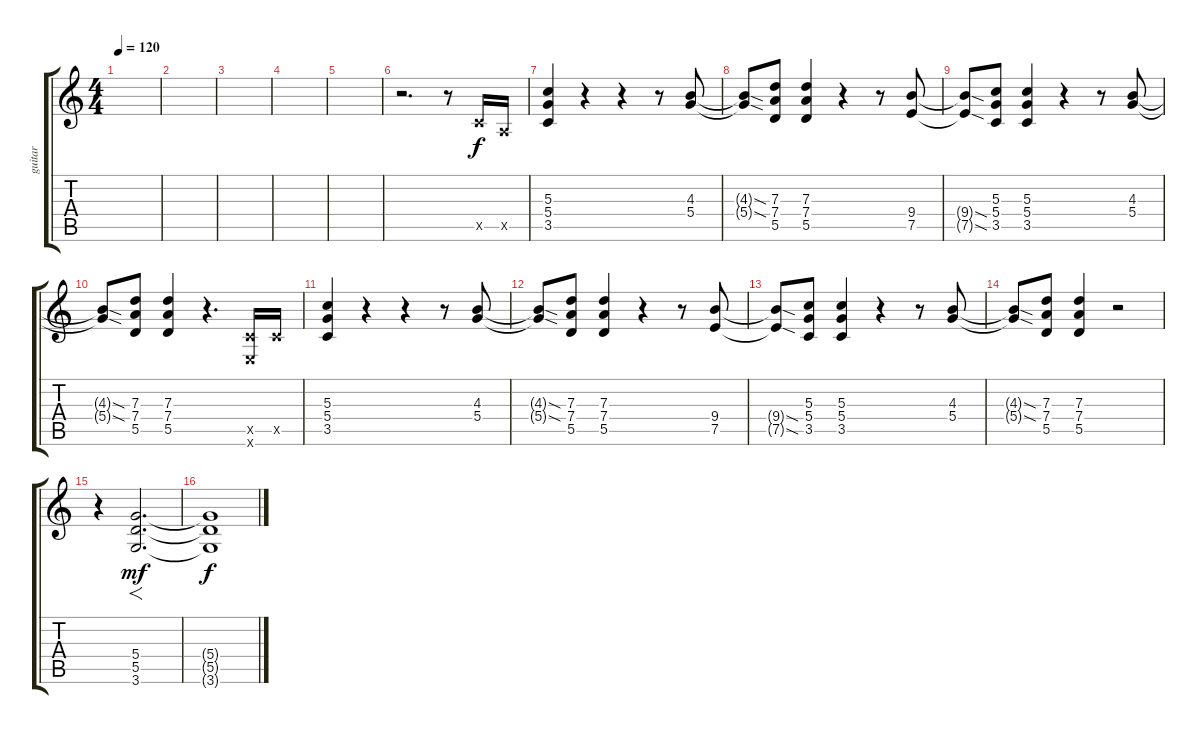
\track ("guitar" "guitar") {instrument distortionguitar}
\staff {score tabs}
\tuning (E4 B3 G3 D3 A2 E2) {hide}
\ts (4 4)
\tempo 120
\clef g2
\ks c
|
|
|
|
|
r.2{d volume 16 instrument distortionguitar} r.8 3.5{x}.16 0.5{x}.16 |
(5.3 5.4 3.5).4 r.4 r.4 r.8 (4.3 5.4).8 |
(4.3{sod t} 5.4{sod t}).8 (7.3 7.4 5.5).8 (7.3 7.4 5.5).4 r.4 r.8 (9.4 7.5).8 |
(9.4{sod t} 7.5{sod t}).8 (5.3 5.4 3.5).8 (5.3 5.4 3.5).4 r.4 r.8 (4.3 5.4).8 |
(4.3{sod t} 5.4{sod t}).8 (7.3 7.4 5.5).8 (7.3 7.4 5.5).4 r.4{d} (3.5{x} 0.6{x}).16 3.5{x}.16 |
(5.3 5.4 3.5).4 r.4 r.4 r.8 (4.3 5.4).8 |
(4.3{sod t} 5.4{sod t}).8 (7.3 7.4 5.5).8 (7.3 7.4 5.5).4 r.4 r.8 (9.4 7.5).8 |
(9.4{sod t} 7.5{sod t}).8 (5.3 5.4 3.5).8 (5.3 5.4 3.5).4 r.4 r.8 (4.3 5.4).8 |
(4.3{sod t} 5.4{sod t}).8 (7.3 7.4 5.5).8 (7.3 7.4 5.5).4 r.2 |
r.4 (5.4 5.5 3.6).2{f d dy mf} |
(5.4{t} 5.5{t} 3.6{t}).1{dy f}
